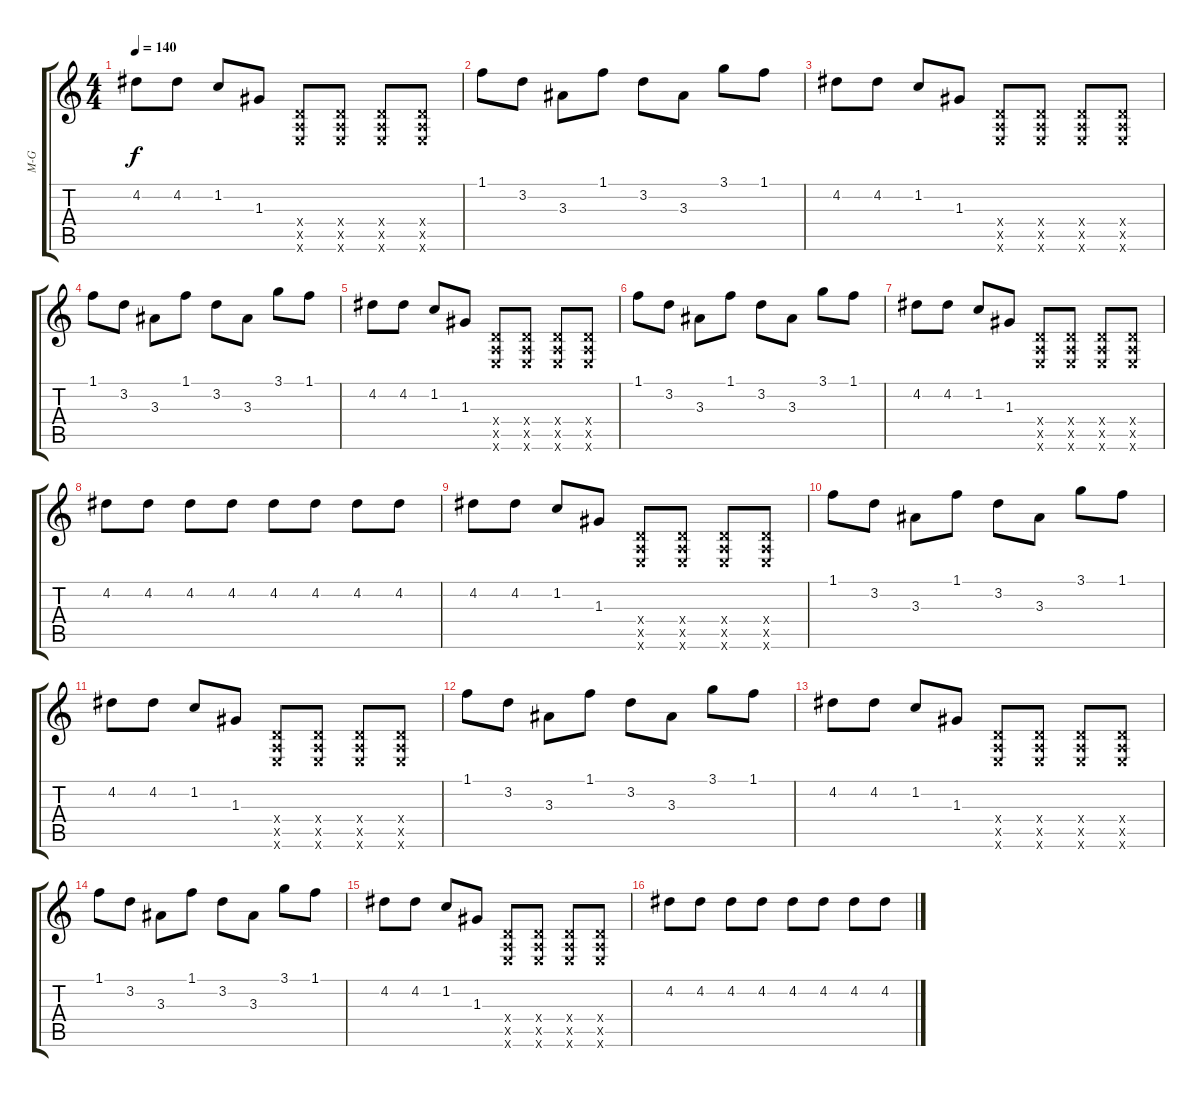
\track ("M-G" "M-G") {instrument overdrivenguitar}
\staff {score tabs}
\tuning (E4 B3 G3 D3 A2 E2) {hide}
\ts (4 4)
\tempo 140
\clef g2
\ks c
4.2.8{dy f volume 16} 4.2.8 1.2.8 1.3.8 (0.4{x} 0.5{x} 0.6{x}).8 (0.4{x} 0.5{x} 0.6{x}).8 (0.4{x} 0.5{x} 0.6{x}).8 (0.4{x} 0.5{x} 0.6{x}).8 |
1.1.8 3.2.8 3.3.8 1.1.8 3.2.8 3.3.8 3.1.8 1.1.8 |
4.2.8 4.2.8 1.2.8 1.3.8 (0.4{x} 0.5{x} 0.6{x}).8 (0.4{x} 0.5{x} 0.6{x}).8 (0.4{x} 0.5{x} 0.6{x}).8 (0.4{x} 0.5{x} 0.6{x}).8 |
1.1.8 3.2.8 3.3.8 1.1.8 3.2.8 3.3.8 3.1.8 1.1.8 |
4.2.8 4.2.8 1.2.8 1.3.8 (0.4{x} 0.5{x} 0.6{x}).8 (0.4{x} 0.5{x} 0.6{x}).8 (0.4{x} 0.5{x} 0.6{x}).8 (0.4{x} 0.5{x} 0.6{x}).8 |
1.1.8 3.2.8 3.3.8 1.1.8 3.2.8 3.3.8 3.1.8 1.1.8 |
4.2.8 4.2.8 1.2.8 1.3.8 (0.4{x} 0.5{x} 0.6{x}).8 (0.4{x} 0.5{x} 0.6{x}).8 (0.4{x} 0.5{x} 0.6{x}).8 (0.4{x} 0.5{x} 0.6{x}).8 |
4.2.8 4.2.8 4.2.8 4.2.8 4.2.8 4.2.8 4.2.8 4.2.8 |
4.2.8 4.2.8 1.2.8 1.3.8 (0.4{x} 0.5{x} 0.6{x}).8 (0.4{x} 0.5{x} 0.6{x}).8 (0.4{x} 0.5{x} 0.6{x}).8 (0.4{x} 0.5{x} 0.6{x}).8 |
1.1.8 3.2.8 3.3.8 1.1.8 3.2.8 3.3.8 3.1.8 1.1.8 |
4.2.8 4.2.8 1.2.8 1.3.8 (0.4{x} 0.5{x} 0.6{x}).8 (0.4{x} 0.5{x} 0.6{x}).8 (0.4{x} 0.5{x} 0.6{x}).8 (0.4{x} 0.5{x} 0.6{x}).8 |
1.1.8 3.2.8 3.3.8 1.1.8 3.2.8 3.3.8 3.1.8 1.1.8 |
4.2.8 4.2.8 1.2.8 1.3.8 (0.4{x} 0.5{x} 0.6{x}).8 (0.4{x} 0.5{x} 0.6{x}).8 (0.4{x} 0.5{x} 0.6{x}).8 (0.4{x} 0.5{x} 0.6{x}).8 |
1.1.8 3.2.8 3.3.8 1.1.8 3.2.8 3.3.8 3.1.8 1.1.8 |
4.2.8 4.2.8 1.2.8 1.3.8 (0.4{x} 0.5{x} 0.6{x}).8 (0.4{x} 0.5{x} 0.6{x}).8 (0.4{x} 0.5{x} 0.6{x}).8 (0.4{x} 0.5{x} 0.6{x}).8 |
4.2.8 4.2.8 4.2.8 4.2.8 4.2.8 4.2.8 4.2.8 4.2.8
